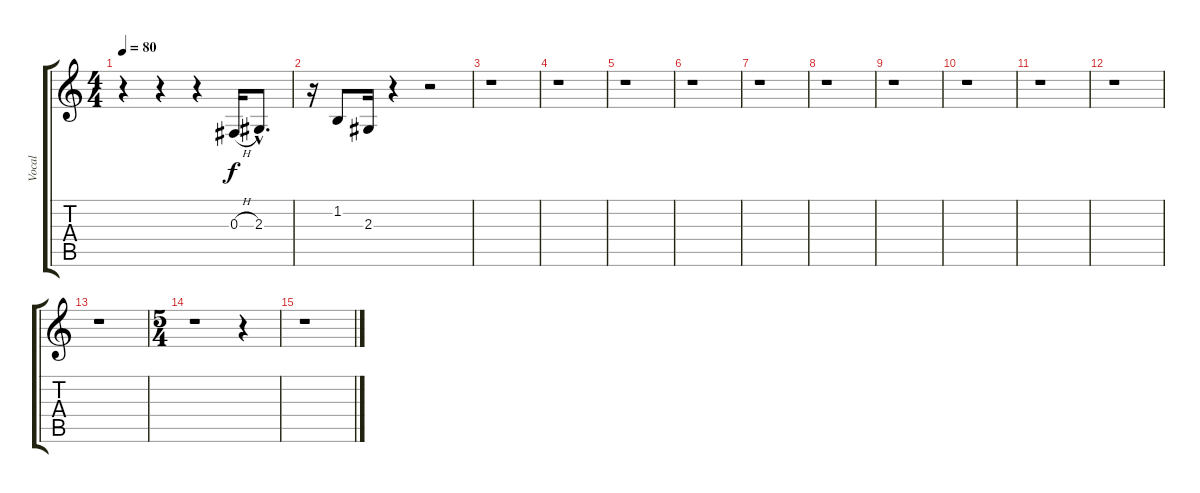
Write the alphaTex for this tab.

\track ("Vocal" "Vocal") {instrument flute}
\staff {score tabs}
\tuning (Eb4 Bb3 Gb3 Db3 Ab2 Eb2) {hide}
\ts (4 4)
\tempo 80
\clef g2
\ks c
r.4{dy f} r.4 r.4 0.3{h}.16 2.3{hac}.8{d} |
r.16 1.2.8 2.3.16 r.4 r.2 |
r.1 |
r.1 |
r.1 |
r.1 |
r.1 |
r.1 |
r.1 |
r.1 |
r.1 |
r.1 |
r.1 |
\ts (5 4)
r.1 r.4 |
r.1
